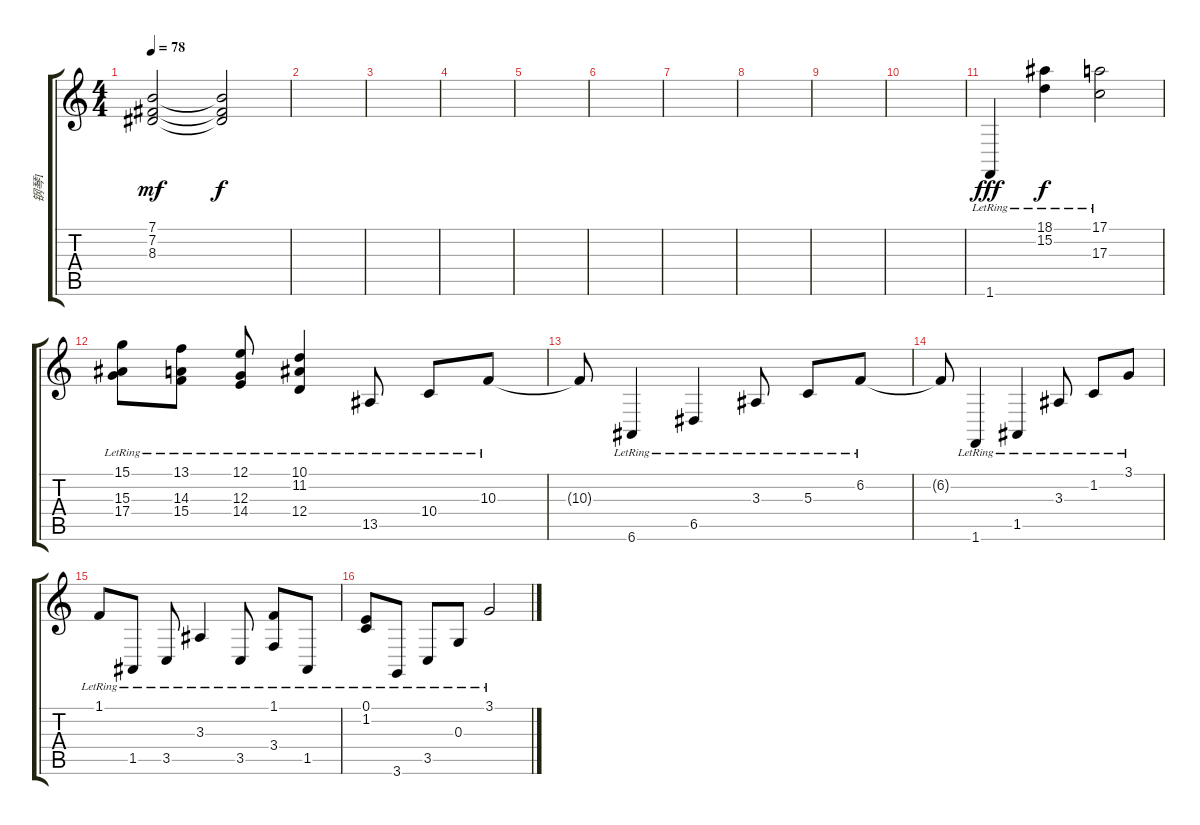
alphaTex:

\track ("钢琴1" "钢琴1") {instrument electricgrandpiano}
\staff {score tabs}
\tuning (E4 B3 G3 D3 A2 E2) {hide}
\ts (4 4)
\tempo 78
\clef g2
\ks c
(7.1 7.2 8.3).2{dy mf} (7.1{t} 7.2{t} 8.3{t}).2{dy f} |
|
|
|
|
|
|
|
|
|
1.6{lr}.4{dy fff} (18.1{lr} 15.2{lr}).4{dy f} (17.1{lr} 17.3{lr}).2 |
(15.1{lr} 15.3{lr} 17.4{lr}).8{volume 11} (13.1{lr} 14.3{lr} 15.4{lr}).8 (12.1{lr} 12.3{lr} 14.4{lr}).8 (10.1{lr} 11.2{lr} 12.4{lr}).4 13.5{lr}.8 10.4{lr}.8 10.3{lr}.8{volume 16} |
10.3{t}.8 6.6{lr}.4 6.5{lr}.4 3.3{lr}.8 5.3{lr}.8 6.2{lr}.8 |
6.2{t}.8 1.6{lr}.4 1.5{lr}.4 3.3{lr}.8 1.2{lr}.8 3.1{lr}.8 |
1.1{lr}.8 1.5{lr}.8 3.5{lr}.8 3.3{lr}.4 3.5{lr}.8 (1.1{lr} 3.4{lr}).8 1.5{lr}.8 |
(0.1{lr} 1.2{lr}).8 3.6{lr}.8 3.5{lr}.8 0.3{lr}.8 3.1{lr}.2
